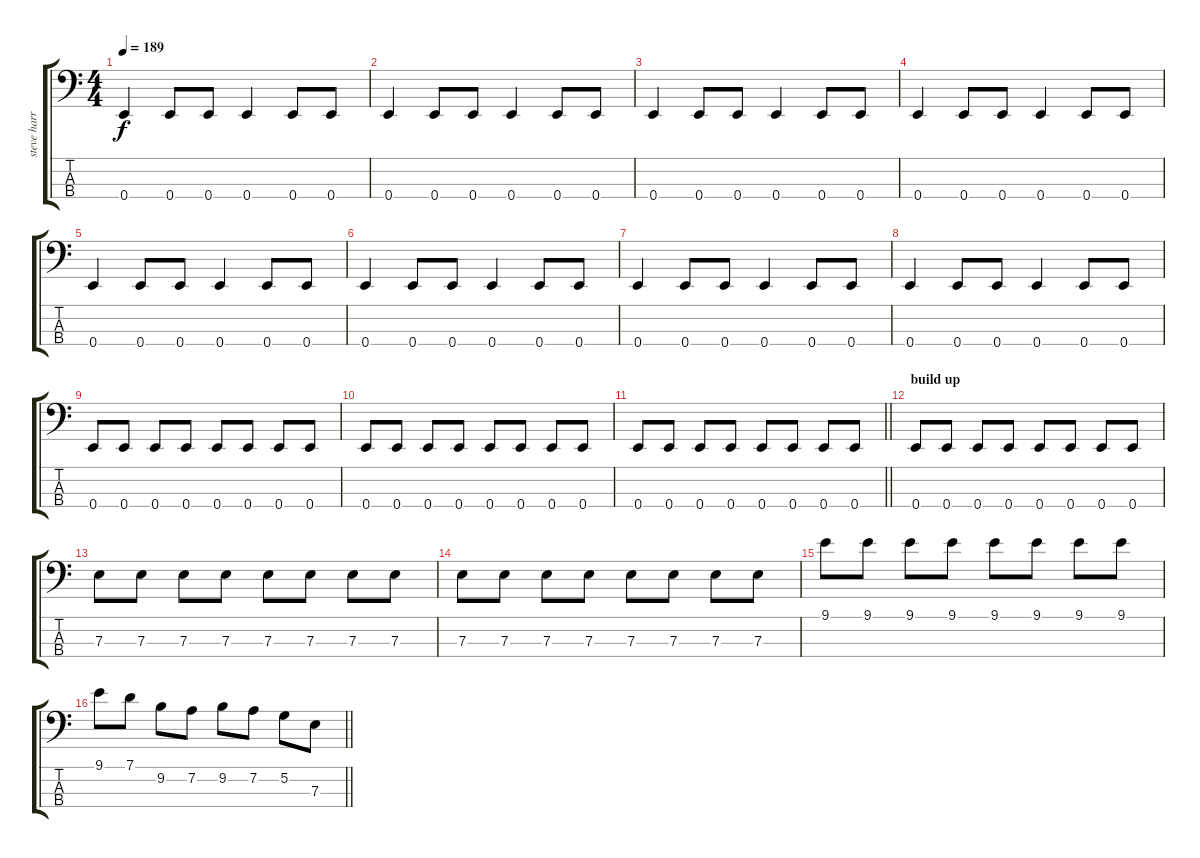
\track ("steve harris" "steve harr") {instrument electricbassfinger}
\staff {score tabs}
\tuning (G2 D2 A1 E1) {hide}
\ts (4 4)
\tempo 189
\clef f4
\ks c
0.4.4{dy f} 0.4.8 0.4.8 0.4.4 0.4.8 0.4.8 |
0.4.4 0.4.8 0.4.8 0.4.4 0.4.8 0.4.8 |
0.4.4 0.4.8 0.4.8 0.4.4 0.4.8 0.4.8 |
0.4.4 0.4.8 0.4.8 0.4.4 0.4.8 0.4.8 |
0.4.4 0.4.8 0.4.8 0.4.4 0.4.8 0.4.8 |
0.4.4 0.4.8 0.4.8 0.4.4 0.4.8 0.4.8 |
0.4.4 0.4.8 0.4.8 0.4.4 0.4.8 0.4.8 |
0.4.4 0.4.8 0.4.8 0.4.4 0.4.8 0.4.8 |
0.4.8 0.4.8 0.4.8 0.4.8 0.4.8 0.4.8 0.4.8 0.4.8 |
0.4.8 0.4.8 0.4.8 0.4.8 0.4.8 0.4.8 0.4.8 0.4.8 |
\barLineRight lightlight
0.4.8 0.4.8 0.4.8 0.4.8 0.4.8 0.4.8 0.4.8 0.4.8 |
\section ("" "build up")
0.4.8 0.4.8 0.4.8 0.4.8 0.4.8 0.4.8 0.4.8 0.4.8 |
7.3.8 7.3.8 7.3.8 7.3.8 7.3.8 7.3.8 7.3.8 7.3.8 |
7.3.8 7.3.8 7.3.8 7.3.8 7.3.8 7.3.8 7.3.8 7.3.8 |
9.1.8 9.1.8 9.1.8 9.1.8 9.1.8 9.1.8 9.1.8 9.1.8 |
\barLineRight lightlight
9.1.8 7.1.8 9.2.8 7.2.8 9.2.8 7.2.8 5.2.8 7.3.8
